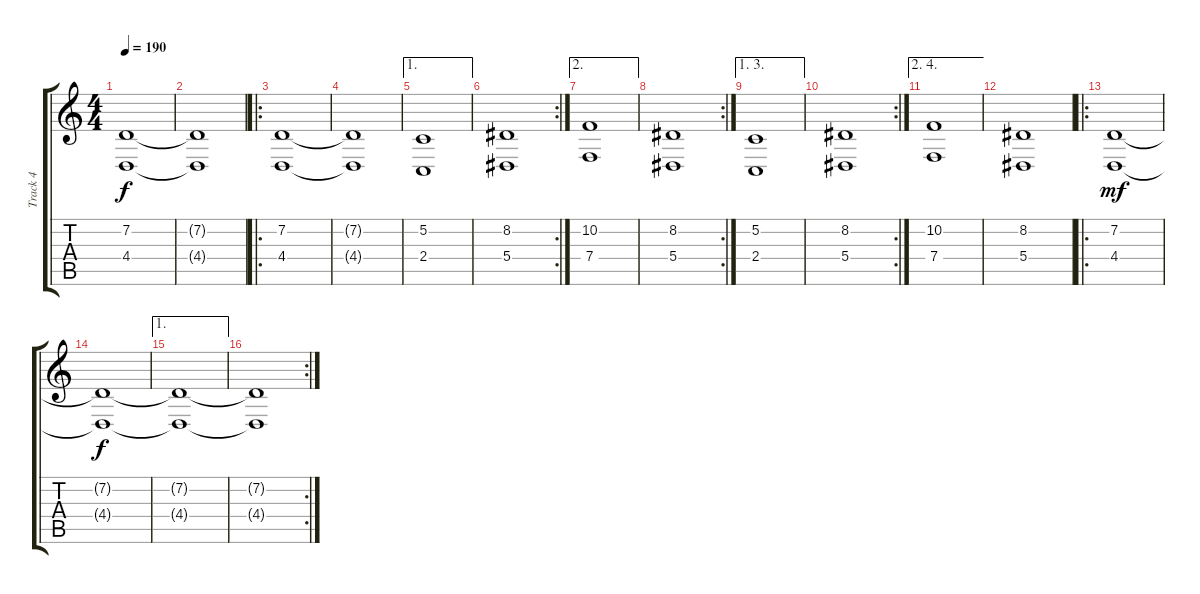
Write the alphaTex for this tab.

\track ("Track 4" "Track 4") {instrument stringensemble2}
\staff {score tabs}
\tuning (C4 G3 Eb3 Bb2 F2 C2) {hide}
\ts (4 4)
\tempo 190
\clef g2
\ks c
(7.2 4.4).1{dy f} |
(7.2{t} 4.4{t}).1 |
\ro
(7.2 4.4).1 |
(7.2{t} 4.4{t}).1 |
\ae 1
(5.2 2.4).1 |
\rc 2
(8.2 5.4).1 |
\ae 2
(10.2 7.4).1 |
\rc 2
(8.2 5.4).1 |
\ae (1 3)
(5.2 2.4).1 |
\rc 2
(8.2 5.4).1 |
\ae (2 4)
(10.2 7.4).1 |
(8.2 5.4).1 |
\ro
(7.2 4.4).1{dy mf} |
(7.2{t} 4.4{t}).1{dy f} |
\ae 1
(7.2{t} 4.4{t}).1 |
\rc 2
(7.2{t} 4.4{t}).1
